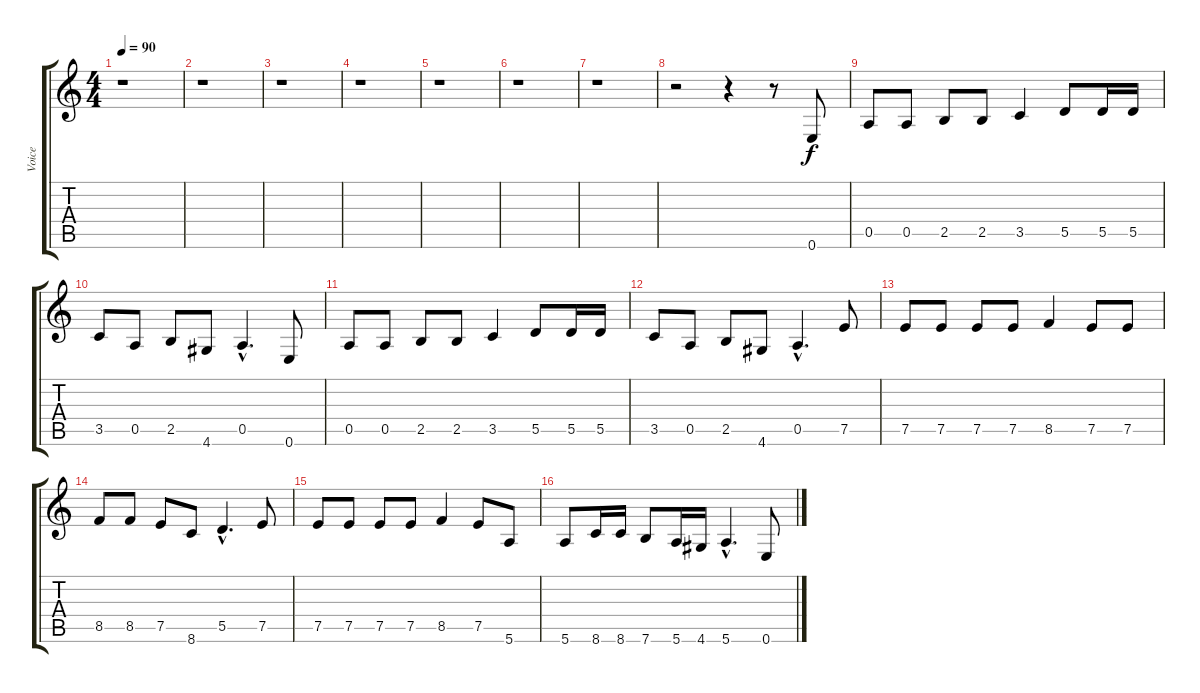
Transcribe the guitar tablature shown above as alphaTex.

\track ("Voice" "Voice") {instrument flute}
\staff {score tabs}
\tuning (E5 B4 G4 D4 A3 E3) {hide}
\ts (4 4)
\tempo 90
\clef g2
\ks c
r.1{dy f instrument flute} |
r.1 |
r.1 |
r.1 |
r.1 |
r.1 |
r.1 |
r.2 r.4 r.8 0.6.8 |
0.5.8 0.5.8 2.5.8 2.5.8 3.5.4 5.5.8 5.5.16 5.5.16 |
3.5.8 0.5.8 2.5.8 4.6.8 0.5{hac}.4{d} 0.6.8 |
0.5.8 0.5.8 2.5.8 2.5.8 3.5.4 5.5.8 5.5.16 5.5.16 |
3.5.8 0.5.8 2.5.8 4.6.8 0.5{hac}.4{d} 7.5.8 |
7.5.8 7.5.8 7.5.8 7.5.8 8.5.4 7.5.8 7.5.8 |
8.5.8 8.5.8 7.5.8 8.6.8 5.5{hac}.4{d} 7.5.8 |
7.5.8 7.5.8 7.5.8 7.5.8 8.5.4 7.5.8 5.6.8 |
5.6.8 8.6.16 8.6.16 7.6.8 5.6.16 4.6.16 5.6{hac}.4{d} 0.6.8
